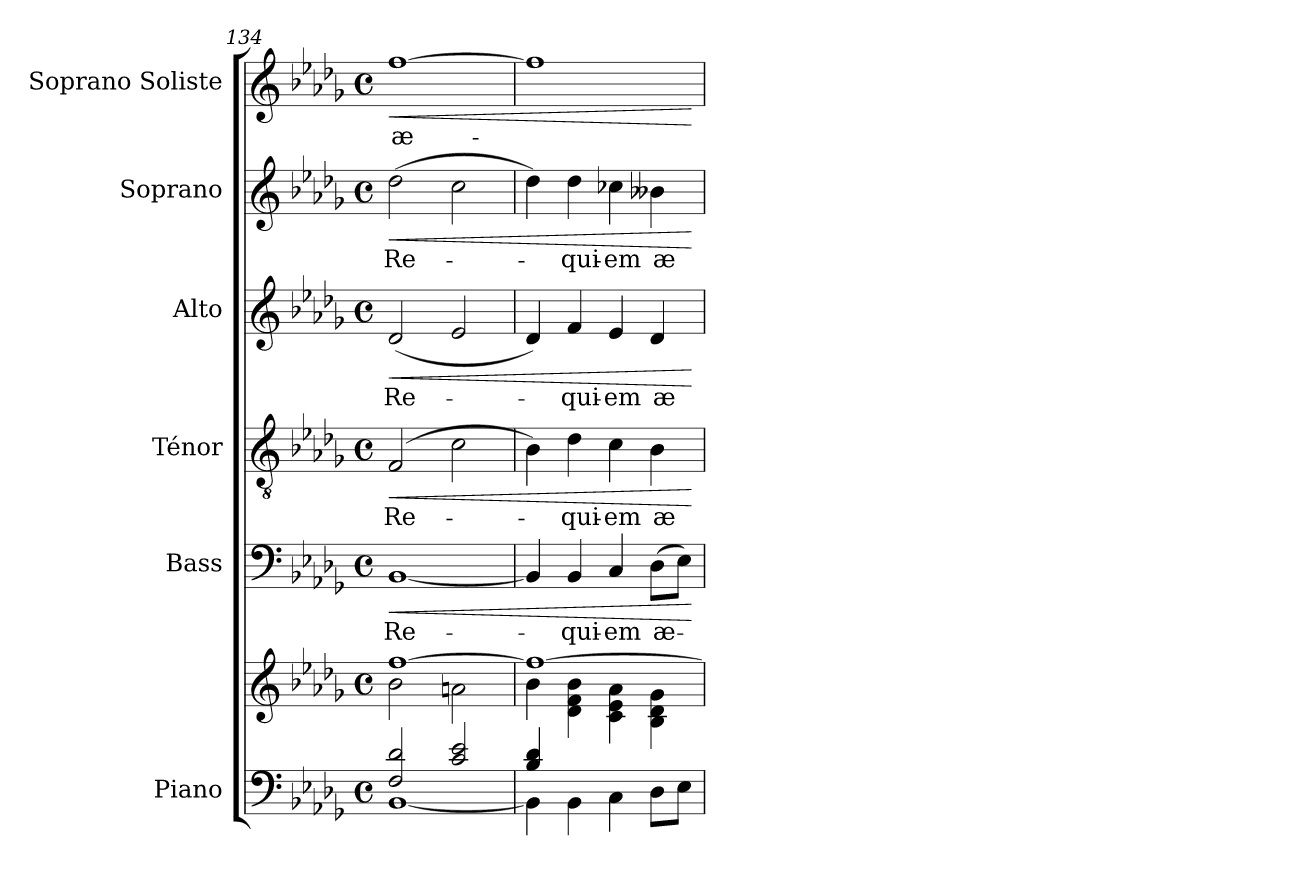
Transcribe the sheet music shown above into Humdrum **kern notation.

**kern	**kern	**kern	**text	**dynam	**kern	**text	**dynam	**kern	**text	**dynam	**kern	**text	**dynam	**kern	**text	**dynam
*part6	*part6	*part5	*part5	*part5	*part4	*part4	*part4	*part3	*part3	*part3	*part2	*part2	*part2	*part1	*part1	*part1
*staff7	*staff6	*staff5	*staff5	*staff5	*staff4	*staff4	*staff4	*staff3	*staff3	*staff3	*staff2	*staff2	*staff2	*staff1	*staff1	*staff1
*I"Piano	*	*I"Bass	*	*	*I"Ténor	*	*	*I"Alto	*	*	*I"Soprano	*	*	*I"Soprano Soliste	*	*
*I'Pno.	*	*I'B.	*	*	*I'T.	*	*	*I'A.	*	*	*I'S.	*	*	*	*	*
*clefF4	*clefG2	*clefF4	*	*	*clefGv2	*	*	*clefG2	*	*	*clefG2	*	*	*clefG2	*	*
*	*	*	*	*	*	*	*	*	*	*	*ITrd2c3	*	*	*	*	*
*k[b-e-a-d-g-]	*k[b-e-a-d-g-]	*k[b-e-a-d-g-]	*	*	*k[b-e-a-d-g-]	*	*	*k[b-e-a-d-g-]	*	*	*k[b-e-]	*	*	*k[b-e-a-d-g-]	*	*
*M4/4	*M4/4	*M4/4	*	*	*M4/4	*	*	*M4/4	*	*	*M4/4	*	*	*M4/4	*	*
*met(c)	*met(c)	*met(c)	*	*	*met(c)	*	*	*met(c)	*	*	*met(c)	*	*	*met(c)	*	*
=134	=134	=134	=134	=134	=134	=134	=134	=134	=134	=134	=134	=134	=134	=134	=134	=134
*^	*^	*	*	*	*	*	*	*	*	*	*	*	*	*	*	*
!	!	!	!	!	!	!LO:HP:b	!	!	!LO:HP:b	!	!	!LO:HP:b	!	!	!LO:HP:b	!	!	!LO:HP:b
2F/ 2d-/	[1BB-	[1ff	2b-\	[1BB-	Re-	<	(2F/	Re-	<	(2d-/	Re-	<	(2b-i\	Re-	<	[1ff	æ-	<
2c/ 2e-/	.	.	2an\	.	.	.	2c\	.	.	2e-/	.	.	2ai\	.	.	.	.	.
=135	=135	=135	=135	=135	=135	=135	=135	=135	=135	=135	=135	=135	=135	=135	=135	=135	=135	=135
4B-/ 4d-/	4BB-\]	1ff_	4b-\	4BB-/]	.	.	4B-\)	.	.	4d-/)	.	.	4b-i\)	.	.	1ff]	.	.
4ryy	4BB-\	.	4d-\ 4f\ 4b-\	4BB-/	-qui-	.	4d-\	-qui-	.	4f/	-qui-	.	4b-i\	-qui-	.	.	.	.
2ryy	4C\	.	4c\ 4e-\ 4a-\	4C/	-em	.	4c\	-em	.	4e-/	-em	.	4a-Xi\	-em	.	.	.	.
.	8D-\L	.	4B-\ 4d-\ 4g-\	(8D-\L	æ-	.	4B-\	æ-	.	4d-/	æ-	.	4g-Xi\	æ-	.	.	.	.
.	8E-\J	.	.	8E-\J)	.	.	.	.	.	.	.	.	.	.	.	.	.	.
*v	*v	*	*	*	*	*	*	*	*	*	*	*	*	*	*	*	*	*
*	*v	*v	*	*	*	*	*	*	*	*	*	*	*	*	*	*	*
.	.	.	.	[	.	.	[	.	.	[	.	.	[	.	.	[
=	=	=	=	=	=	=	=	=	=	=	=	=	=	=	=	=
*-	*-	*-	*-	*-	*-	*-	*-	*-	*-	*-	*-	*-	*-	*-	*-	*-
